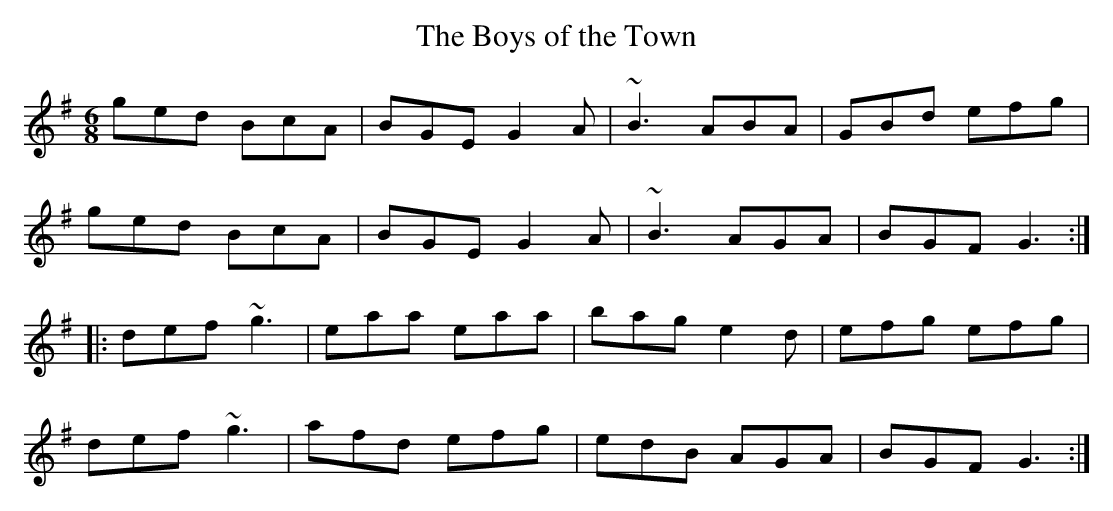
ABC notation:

X:1
T:Boys of the Town, The
M:6/8
L:1/8
K:G
ged BcA|BGE G2A|~B3 ABA|GBd efg|!
ged BcA|BGE G2A|~B3 AGA|BGF G3:|!
|:def ~g3|eaa eaa|bag e2d|efg efg|!
def ~g3|afd efg|edB AGA|BGF G3:|!
